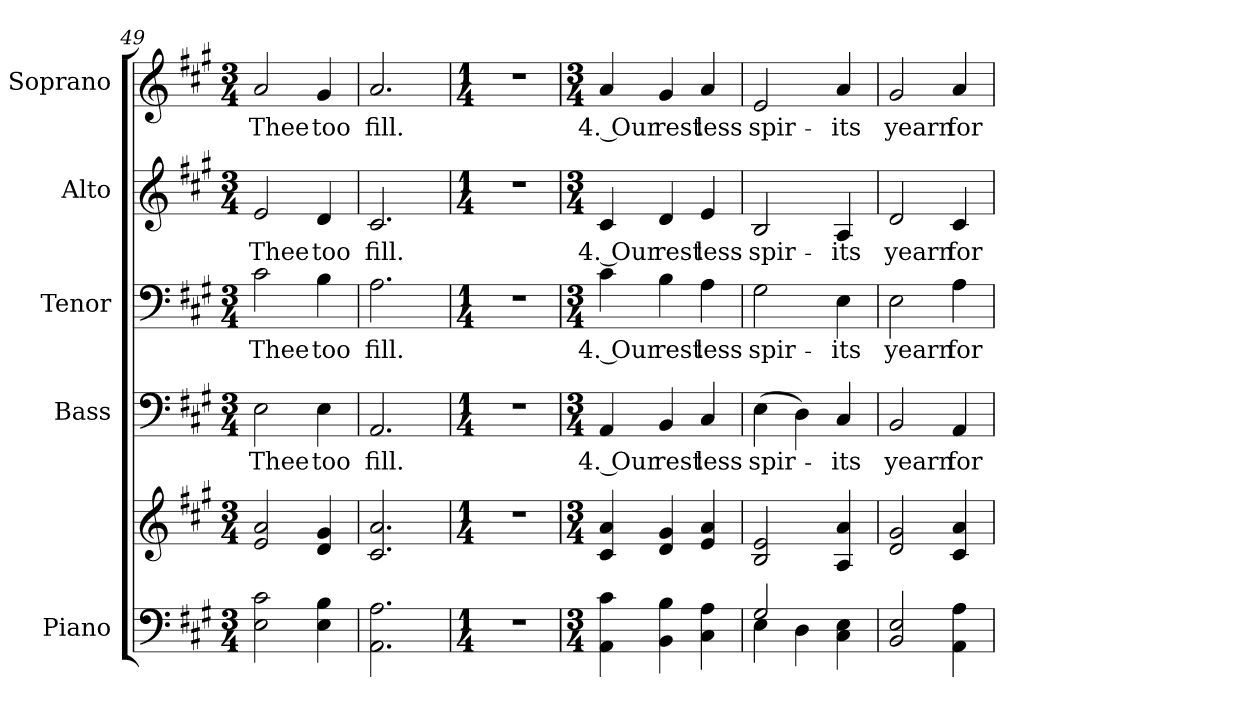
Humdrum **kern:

**kern	**kern	**kern	**text	**kern	**text	**kern	**text	**kern	**text
*part5	*part5	*part4	*part4	*part3	*part3	*part2	*part2	*part1	*part1
*staff6	*staff5	*staff4	*staff4	*staff3	*staff3	*staff2	*staff2	*staff1	*staff1
*I"Piano	*	*I"Bass	*	*I"Tenor	*	*I"Alto	*	*I"Soprano	*
*I'Pno.	*	*I'B.	*	*I'T.	*	*I'A.	*	*I'S.	*
*clefF4	*clefG2	*clefF4	*	*clefF4	*	*clefG2	*	*clefG2	*
*k[f#c#g#]	*k[f#c#g#]	*k[f#c#g#]	*	*k[f#c#g#]	*	*k[f#c#g#]	*	*k[f#c#g#]	*
*A:	*A:	*A:	*	*A:	*	*A:	*	*A:	*
*M3/4	*M3/4	*M3/4	*	*M3/4	*	*M3/4	*	*M3/4	*
=49	=49	=49	=49	=49	=49	=49	=49	=49	=49
!	!	!	!LO:LY:b:color=#000000	!	!	!	!	!	!
!	!	!	!	!	!LO:LY:b:color=#000000	!	!	!	!
!	!	!	!	!	!	!	!LO:LY:b:color=#000000	!	!
!	!	!	!	!	!	!	!	!	!LO:LY:b:color=#000000
2Ei\ 2c#i	2ei/ 2ai	2Ei\	Thee	2c#i\	Thee	2ei/	Thee	2ai/	Thee
!	!	!	!LO:LY:b:color=#000000	!	!	!	!	!	!
!	!	!	!	!	!LO:LY:b:color=#000000	!	!	!	!
!	!	!	!	!	!	!	!LO:LY:b:color=#000000	!	!
!	!	!	!	!	!	!	!	!	!LO:LY:b:color=#000000
4Ei\ 4Bi	4di/ 4g#i	4Ei\	too	4Bi\	too	4di/	too	4g#i/	too
!!LO:PB:g=z
=50	=50	=50	=50	=50	=50	=50	=50	=50	=50
!	!	!	!LO:LY:b:color=#000000	!	!	!	!	!	!
!	!	!	!	!	!LO:LY:b:color=#000000	!	!	!	!
!	!	!	!	!	!	!	!LO:LY:b:color=#000000	!	!
!	!	!	!	!	!	!	!	!	!LO:LY:b:color=#000000
2.AAi\ 2.Ai	2.c#i/ 2.ai	2.AAi/	fill.	2.Ai\	fill.	2.c#i/	fill.	2.ai/	fill.
=51	=51	=51	=51	=51	=51	=51	=51	=51	=51
*M1/4	*M1/4	*M1/4	*	*M1/4	*	*M1/4	*	*M1/4	*
!LO:N:vis=1	!LO:N:vis=1	!LO:N:vis=1	!	!LO:N:vis=1	!	!LO:N:vis=1	!	!LO:N:vis=1	!
4r	4r	4r	.	4r	.	4r	.	4r	.
=52	=52	=52	=52	=52	=52	=52	=52	=52	=52
*M3/4	*M3/4	*M3/4	*	*M3/4	*	*M3/4	*	*M3/4	*
!	!	!	!LO:LY:b:color=#000000	!	!	!	!	!	!
!	!	!	!	!	!LO:LY:b:color=#000000	!	!	!	!
!	!	!	!	!	!	!	!LO:LY:b:color=#000000	!	!
!	!	!	!	!	!	!	!	!	!LO:LY:b:color=#000000
4AAi\ 4c#i	4c#i/ 4ai	4AAi/	4. Our	4c#i\	4. Our	4c#i/	4. Our	4ai/	4. Our
!	!	!	!LO:LY:b:color=#000000	!	!	!	!	!	!
!	!	!	!	!	!LO:LY:b:color=#000000	!	!	!	!
!	!	!	!	!	!	!	!LO:LY:b:color=#000000	!	!
!	!	!	!	!	!	!	!	!	!LO:LY:b:color=#000000
4BBi\ 4Bi	4di/ 4g#i	4BBi/	rest	4Bi\	rest	4di/	rest	4g#i/	rest
!	!	!	!LO:LY:b:color=#000000	!	!	!	!	!	!
!	!	!	!	!	!LO:LY:b:color=#000000	!	!	!	!
!	!	!	!	!	!	!	!LO:LY:b:color=#000000	!	!
!	!	!	!	!	!	!	!	!	!LO:LY:b:color=#000000
4C#i\ 4Ai	4ei/ 4ai	4C#i/	less	4Ai\	less	4ei/	less	4ai/	less
!!LO:PB:g=z
=53	=53	=53	=53	=53	=53	=53	=53	=53	=53
*^	*	*	*	*	*	*	*	*	*
!	!	!	!	!LO:LY:b:color=#000000	!	!	!	!	!	!
!	!	!	!	!	!	!LO:LY:b:color=#000000	!	!	!	!
!	!	!	!	!	!	!	!	!LO:LY:b:color=#000000	!	!
!	!	!	!	!	!	!	!	!	!	!LO:LY:b:color=#000000
2G#i/	4Ei\	2Bi/ 2ei	(4Ei\	spir-	2G#i\	spir-	2Bi/	spir-	2ei/	spir-
.	4Di\	.	4Di\)	.	.	.	.	.	.	.
!	!	!	!	!LO:LY:b:color=#000000	!	!	!	!	!	!
!	!	!	!	!	!	!LO:LY:b:color=#000000	!	!	!	!
!	!	!	!	!	!	!	!	!LO:LY:b:color=#000000	!	!
!	!	!	!	!	!	!	!	!	!	!LO:LY:b:color=#000000
4C#i\ 4Ei	4ryy	4Ai/ 4ai	4C#i/	-its	4Ei\	-its	4Ai/	-its	4ai/	-its
*v	*v	*	*	*	*	*	*	*	*	*
=54	=54	=54	=54	=54	=54	=54	=54	=54	=54
*^	*	*	*	*	*	*	*	*	*
!	!	!	!	!LO:LY:b:color=#000000	!	!	!	!	!	!
*v	*v	*	*	*	*	*	*	*	*	*
*^	*	*	*	*	*	*	*	*	*
!	!	!	!	!	!	!LO:LY:b:color=#000000	!	!	!	!
*v	*v	*	*	*	*	*	*	*	*	*
*^	*	*	*	*	*	*	*	*	*
!	!	!	!	!	!	!	!	!LO:LY:b:color=#000000	!	!
*v	*v	*	*	*	*	*	*	*	*	*
*^	*	*	*	*	*	*	*	*	*
!	!	!	!	!	!	!	!	!	!	!LO:LY:b:color=#000000
*v	*v	*	*	*	*	*	*	*	*	*
2BBi/ 2Ei	2di/ 2g#i	2BBi/	yearn	2Ei\	yearn	2di/	yearn	2g#i/	yearn
!	!	!	!LO:LY:b:color=#000000	!	!	!	!	!	!
!	!	!	!	!	!LO:LY:b:color=#000000	!	!	!	!
!	!	!	!	!	!	!	!LO:LY:b:color=#000000	!	!
!	!	!	!	!	!	!	!	!	!LO:LY:b:color=#000000
4AAi\ 4Ai	4c#i/ 4ai	4AAi/	for	4Ai\	for	4c#i/	for	4ai/	for
=	=	=	=	=	=	=	=	=	=
*-	*-	*-	*-	*-	*-	*-	*-	*-	*-
